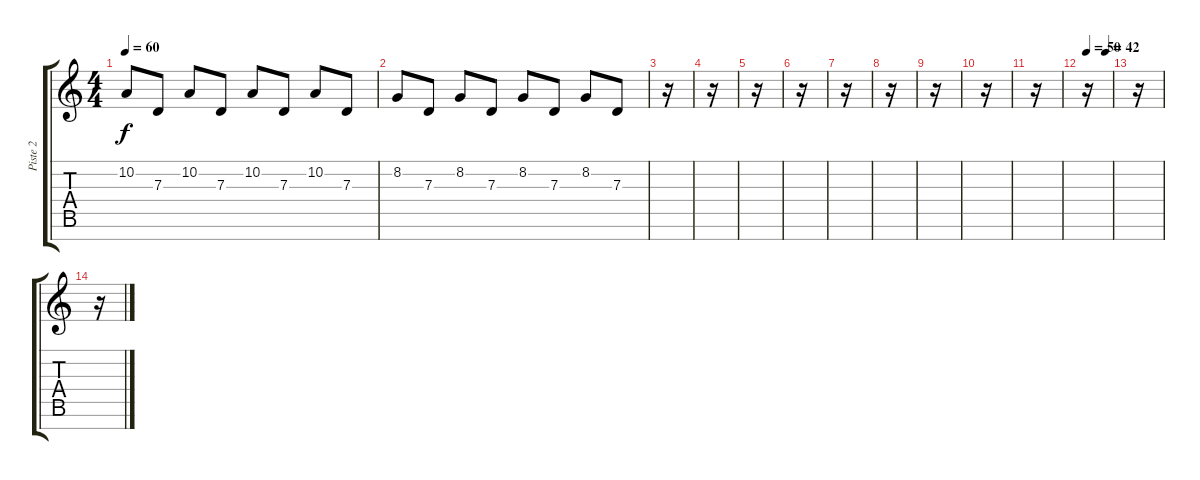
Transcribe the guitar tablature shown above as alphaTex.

\track ("Piste 2" "Piste 2") {instrument rockorgan}
\staff {score tabs}
\tuning (E4 B3 G3 D3 A2 E2 B1) {hide}
\ts (4 4)
\tempo 60
\clef g2
\ks c
10.2.8{dy f} 7.3.8 10.2.8 7.3.8 10.2.8 7.3.8 10.2.8 7.3.8 |
8.2.8 7.3.8 8.2.8 7.3.8 8.2.8 7.3.8 8.2.8 7.3.8 |
r.16 |
r.16 |
r.16 |
r.16 |
r.16 |
r.16 |
r.16 |
r.16 |
r.16 |
\tempo 50
\tempo (42 0.75)
r.16 |
r.16 |
r.16
